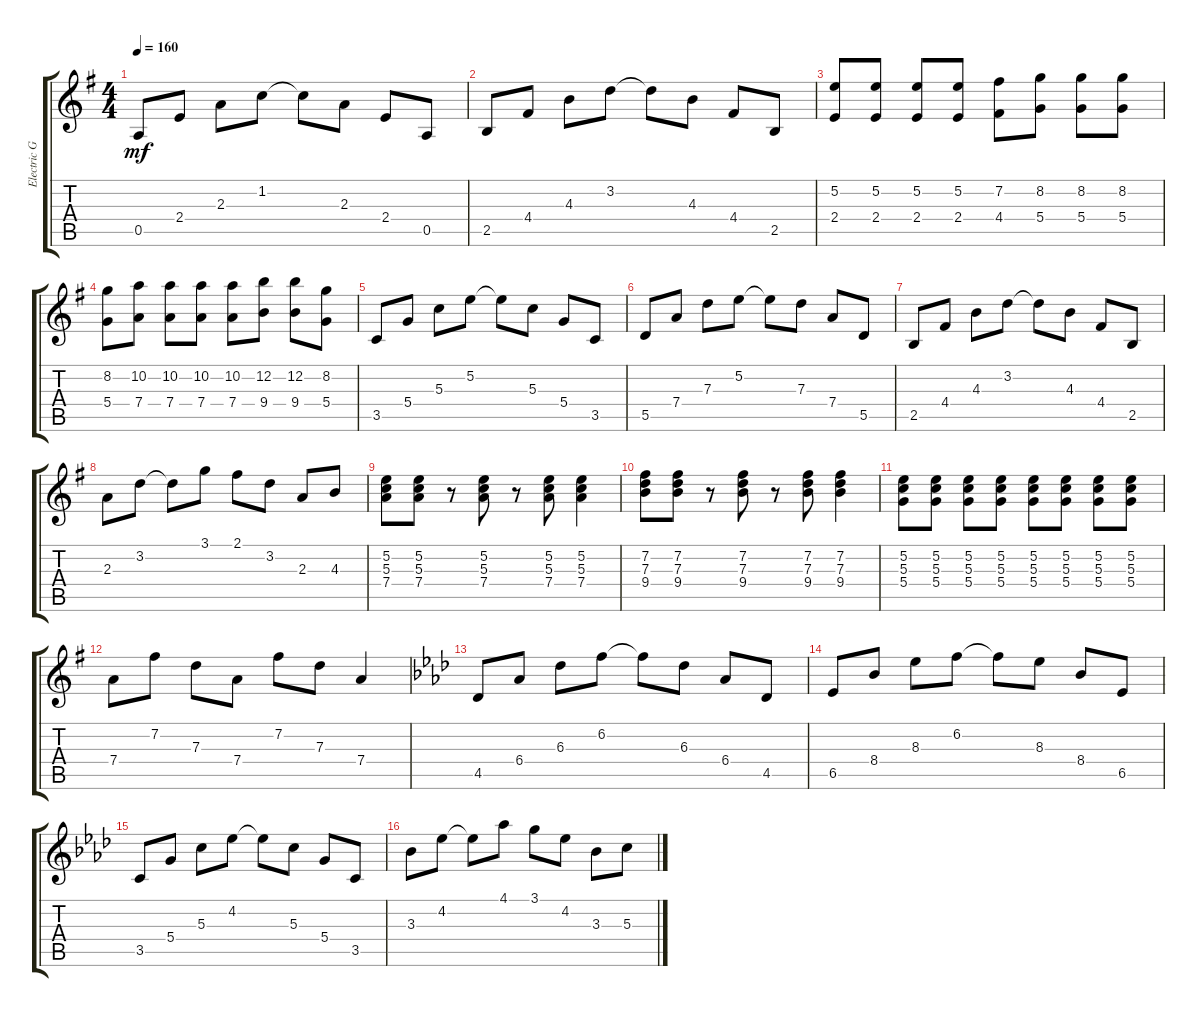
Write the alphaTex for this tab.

\track ("Electric Guitar" "Electric G") {instrument distortionguitar}
\staff {score tabs}
\tuning (E4 B3 G3 D3 A2 E2) {hide}
\ts (4 4)
\tempo 160
\clef g2
\ks g
0.5.8{dy mf} 2.4.8 2.3.8 1.2.8 1.2{t}.8 2.3.8 2.4.8 0.5.8 |
2.5.8 4.4.8 4.3.8 3.2.8 3.2{t}.8 4.3.8 4.4.8 2.5.8 |
(5.2 2.4).8 (5.2 2.4).8 (5.2 2.4).8 (5.2 2.4).8 (7.2 4.4).8 (8.2 5.4).8 (8.2 5.4).8 (8.2 5.4).8 |
(8.2 5.4).8 (10.2 7.4).8 (10.2 7.4).8 (10.2 7.4).8 (10.2 7.4).8 (12.2 9.4).8 (12.2 9.4).8 (8.2 5.4).8 |
3.5.8 5.4.8 5.3.8 5.2.8 5.2{t}.8 5.3.8 5.4.8 3.5.8 |
5.5.8 7.4.8 7.3.8 5.2.8 5.2{t}.8 7.3.8 7.4.8 5.5.8 |
2.5.8 4.4.8 4.3.8 3.2.8 3.2{t}.8 4.3.8 4.4.8 2.5.8 |
2.3.8 3.2.8 3.2{t}.8 3.1.8 2.1.8 3.2.8 2.3.8 4.3.8 |
(5.2 5.3 7.4).8 (5.2 5.3 7.4).8 r.8 (5.2 5.3 7.4).8 r.8 (5.2 5.3 7.4).8 (5.2 5.3 7.4).4 |
(7.2 7.3 9.4).8 (7.2 7.3 9.4).8 r.8 (7.2 7.3 9.4).8 r.8 (7.2 7.3 9.4).8 (7.2 7.3 9.4).4 |
(5.2 5.3 5.4).8 (5.2 5.3 5.4).8 (5.2 5.3 5.4).8 (5.2 5.3 5.4).8 (5.2 5.3 5.4).8 (5.2 5.3 5.4).8 (5.2 5.3 5.4).8 (5.2 5.3 5.4).8 |
7.4.8 7.2.8 7.3.8 7.4.8 7.2.8 7.3.8 7.4.4 |
\ks ab
4.5.8 6.4.8 6.3.8 6.2.8 6.2{t}.8 6.3.8 6.4.8 4.5.8 |
6.5.8 8.4.8 8.3.8 6.2.8 6.2{t}.8 8.3.8 8.4.8 6.5.8 |
3.5.8 5.4.8 5.3.8 4.2.8 4.2{t}.8 5.3.8 5.4.8 3.5.8 |
3.3.8 4.2.8 4.2{t}.8 4.1.8 3.1.8 4.2.8 3.3.8 5.3.8
